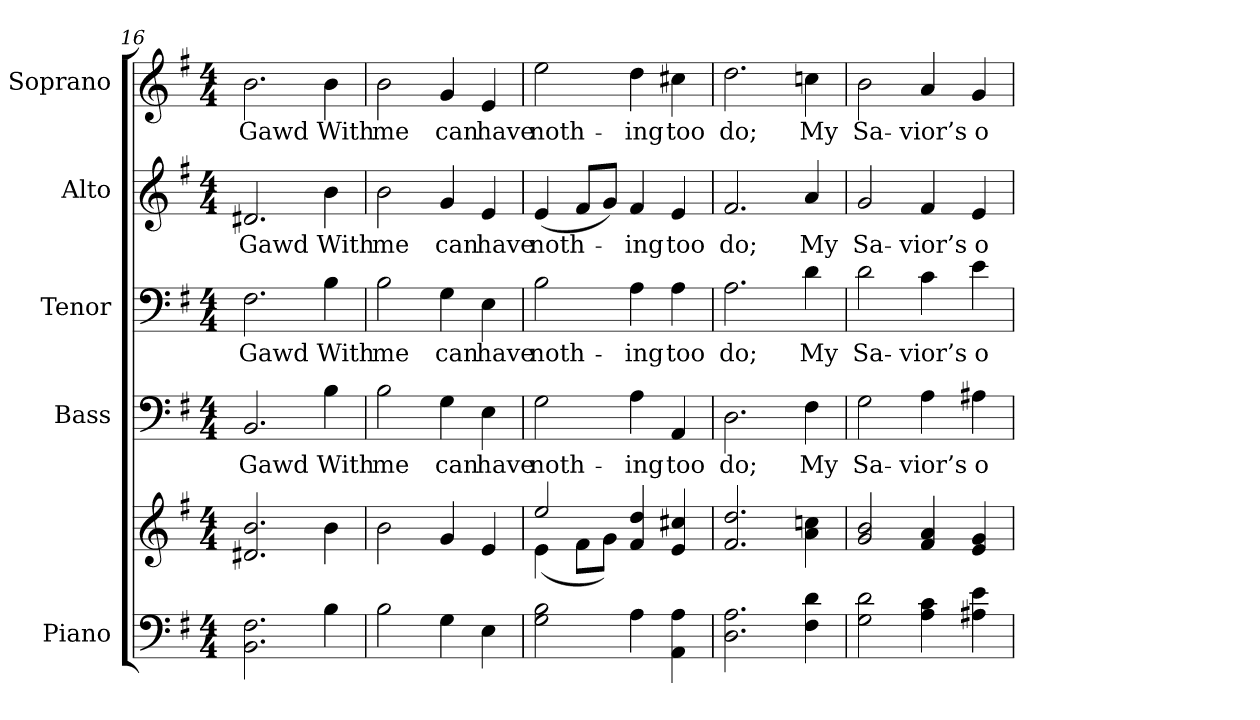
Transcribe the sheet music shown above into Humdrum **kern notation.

**kern	**kern	**kern	**text	**kern	**text	**kern	**text	**kern	**text
*part5	*part5	*part4	*part4	*part3	*part3	*part2	*part2	*part1	*part1
*staff6	*staff5	*staff4	*staff4	*staff3	*staff3	*staff2	*staff2	*staff1	*staff1
*I"Piano	*	*I"Bass	*	*I"Tenor	*	*I"Alto	*	*I"Soprano	*
*I'Pno.	*	*I'B.	*	*I'T.	*	*I'A.	*	*I'S.	*
*clefF4	*clefG2	*clefF4	*	*clefF4	*	*clefG2	*	*clefG2	*
*k[f#]	*k[f#]	*k[f#]	*	*k[f#]	*	*k[f#]	*	*k[f#]	*
*G:	*G:	*G:	*	*G:	*	*G:	*	*G:	*
*M4/4	*M4/4	*M4/4	*	*M4/4	*	*M4/4	*	*M4/4	*
=16	=16	=16	=16	=16	=16	=16	=16	=16	=16
!	!	!	!LO:LY:b:color=#000000	!	!	!	!	!	!
!	!	!	!	!	!LO:LY:b:color=#000000	!	!	!	!
!	!	!	!	!	!	!	!LO:LY:b:color=#000000	!	!
!	!	!	!	!	!	!	!	!	!LO:LY:b:color=#000000
2.BBi\ 2.F#i	2.d#Xi/ 2.bi	2.BBi/	Gawd	2.F#i\	Gawd	2.d#Xi/	Gawd	2.bi\	Gawd
!	!	!	!LO:LY:b:color=#000000	!	!	!	!	!	!
!	!	!	!	!	!LO:LY:b:color=#000000	!	!	!	!
!	!	!	!	!	!	!	!LO:LY:b:color=#000000	!	!
!	!	!	!	!	!	!	!	!	!LO:LY:b:color=#000000
4Bi\	4bi\	4Bi\	With	4Bi\	With	4bi\	With	4bi\	With
!!LO:PB:g=z
=17	=17	=17	=17	=17	=17	=17	=17	=17	=17
!	!	!	!LO:LY:b:color=#000000	!	!	!	!	!	!
!	!	!	!	!	!LO:LY:b:color=#000000	!	!	!	!
!	!	!	!	!	!	!	!LO:LY:b:color=#000000	!	!
!	!	!	!	!	!	!	!	!	!LO:LY:b:color=#000000
2Bi\	2bi\	2Bi\	me	2Bi\	me	2bi\	me	2bi\	me
!	!	!	!LO:LY:b:color=#000000	!	!	!	!	!	!
!	!	!	!	!	!LO:LY:b:color=#000000	!	!	!	!
!	!	!	!	!	!	!	!LO:LY:b:color=#000000	!	!
!	!	!	!	!	!	!	!	!	!LO:LY:b:color=#000000
4Gi\	4gi/	4Gi\	can	4Gi\	can	4gi/	can	4gi/	can
!	!	!	!LO:LY:b:color=#000000	!	!	!	!	!	!
!	!	!	!	!	!LO:LY:b:color=#000000	!	!	!	!
!	!	!	!	!	!	!	!LO:LY:b:color=#000000	!	!
!	!	!	!	!	!	!	!	!	!LO:LY:b:color=#000000
4Ei\	4ei/	4Ei\	have	4Ei\	have	4ei/	have	4ei/	have
=18	=18	=18	=18	=18	=18	=18	=18	=18	=18
*	*^	*	*	*	*	*	*	*	*
!	!	!	!	!LO:LY:b:color=#000000	!	!	!	!	!	!
!	!	!	!	!	!	!LO:LY:b:color=#000000	!	!	!	!
!	!	!	!	!	!	!	!	!LO:LY:b:color=#000000	!	!
!	!	!	!	!	!	!	!	!	!	!LO:LY:b:color=#000000
2Gi\ 2Bi	2eei/	(4ei\	2Gi\	noth-	2Bi\	noth-	(4ei/	noth-	2eei\	noth-
.	.	8f#i\L	.	.	.	.	8f#i/L	.	.	.
.	.	8gi\J)	.	.	.	.	8gi/J)	.	.	.
!	!	!	!	!LO:LY:b:color=#000000	!	!	!	!	!	!
!	!	!	!	!	!	!LO:LY:b:color=#000000	!	!	!	!
!	!	!	!	!	!	!	!	!LO:LY:b:color=#000000	!	!
!	!	!	!	!	!	!	!	!	!	!LO:LY:b:color=#000000
4Ai\	4f#i/ 4ddi	2ryy	4Ai\	-ing	4Ai\	-ing	4f#i/	-ing	4ddi\	-ing
!	!	!	!	!LO:LY:b:color=#000000	!	!	!	!	!	!
!	!	!	!	!	!	!LO:LY:b:color=#000000	!	!	!	!
!	!	!	!	!	!	!	!	!LO:LY:b:color=#000000	!	!
!	!	!	!	!	!	!	!	!	!	!LO:LY:b:color=#000000
4AAi\ 4Ai	4ei/ 4cc#Xi	.	4AAi/	too	4Ai\	too	4ei/	too	4cc#Xi\	too
*	*v	*v	*	*	*	*	*	*	*	*
=19	=19	=19	=19	=19	=19	=19	=19	=19	=19
!	!	!	!LO:LY:b:color=#000000	!	!	!	!	!	!
!	!	!	!	!	!LO:LY:b:color=#000000	!	!	!	!
!	!	!	!	!	!	!	!LO:LY:b:color=#000000	!	!
!	!	!	!	!	!	!	!	!	!LO:LY:b:color=#000000
2.Di\ 2.Ai	2.f#i/ 2.ddi	2.Di\	do;	2.Ai\	do;	2.f#i/	do;	2.ddi\	do;
!	!	!	!LO:LY:b:color=#000000	!	!	!	!	!	!
!	!	!	!	!	!LO:LY:b:color=#000000	!	!	!	!
!	!	!	!	!	!	!	!LO:LY:b:color=#000000	!	!
!	!	!	!	!	!	!	!	!	!LO:LY:b:color=#000000
4F#i\ 4di	4ai\ 4ccni	4F#i\	My	4di\	My	4ai/	My	4ccni\	My
!!LO:PB:g=z
=20	=20	=20	=20	=20	=20	=20	=20	=20	=20
!	!	!	!LO:LY:b:color=#000000	!	!	!	!	!	!
!	!	!	!	!	!LO:LY:b:color=#000000	!	!	!	!
!	!	!	!	!	!	!	!LO:LY:b:color=#000000	!	!
!	!	!	!	!	!	!	!	!	!LO:LY:b:color=#000000
2Gi\ 2di	2gi/ 2bi	2Gi\	Sa-	2di\	Sa-	2gi/	Sa-	2bi\	Sa-
!	!	!	!LO:LY:b:color=#000000	!	!	!	!	!	!
!	!	!	!	!	!LO:LY:b:color=#000000	!	!	!	!
!	!	!	!	!	!	!	!LO:LY:b:color=#000000	!	!
!	!	!	!	!	!	!	!	!	!LO:LY:b:color=#000000
4Ai\ 4ci	4f#i/ 4ai	4Ai\	-vior’s	4ci\	-vior’s	4f#i/	-vior’s	4ai/	-vior’s
!	!	!	!LO:LY:b:color=#000000	!	!	!	!	!	!
!	!	!	!	!	!LO:LY:b:color=#000000	!	!	!	!
!	!	!	!	!	!	!	!LO:LY:b:color=#000000	!	!
!	!	!	!	!	!	!	!	!	!LO:LY:b:color=#000000
4A#Xi\ 4ei	4ei/ 4gi	4A#Xi\	o-	4ei\	o-	4ei/	o-	4gi/	o-
=	=	=	=	=	=	=	=	=	=
*-	*-	*-	*-	*-	*-	*-	*-	*-	*-
